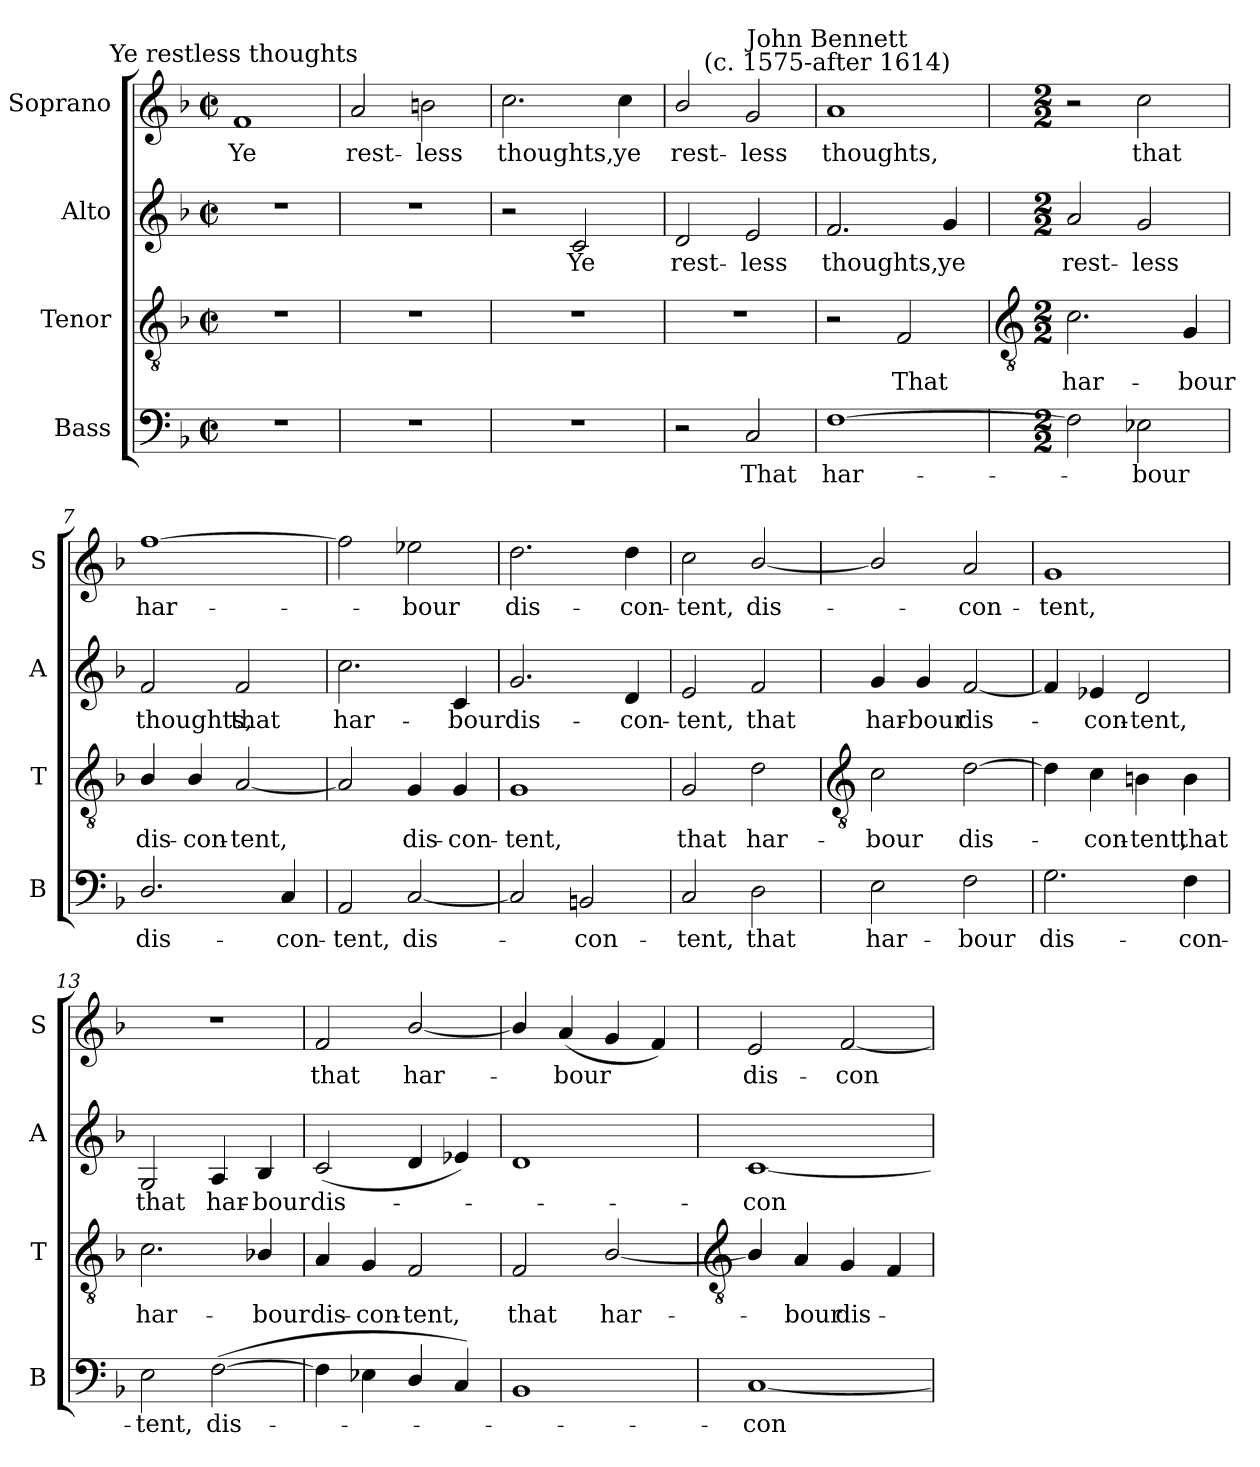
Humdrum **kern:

**kern	**text	**kern	**text	**kern	**text	**kern	**text
*part4	*part4	*part3	*part3	*part2	*part2	*part1	*part1
*staff4	*staff4	*staff3	*staff3	*staff2	*staff2	*staff1	*staff1
*I"Bass	*	*I"Tenor	*	*I"Alto	*	*I"Soprano	*
*I'B	*	*I'T	*	*I'A	*	*I'S	*
*clefF4	*	*clefGv2	*	*clefG2	*	*clefG2	*
*k[b-]	*	*k[b-]	*	*k[b-]	*	*k[b-]	*
*F:	*	*F:	*	*F:	*	*F:	*
*M2/2	*	*M2/2	*	*M2/2	*	*M2/2	*
*met(c|)	*	*met(c|)	*	*met(c|)	*	*met(c|)	*
=1	=1	=1	=1	=1	=1	=1	=1
!	!	!	!	!	!	!LO:TX:a:cj:t=Ye restless thoughts	!
!	!	!	!	!	!	!	!LO:LY:b
1r	.	1r	.	1r	.	1f	Ye
=2	=2	=2	=2	=2	=2	=2	=2
!	!	!	!	!	!	!	!LO:LY:b
1r	.	1r	.	1r	.	2a	rest-
!	!	!	!	!	!	!	!LO:LY:b
.	.	.	.	.	.	2bn	-less
=3	=3	=3	=3	=3	=3	=3	=3
!	!	!	!	!	!	!	!LO:LY:b
1r	.	1r	.	2r	.	2.cc	thoughts,
!	!	!	!	!	!LO:LY:b	!	!
.	.	.	.	2c	Ye	.	.
!	!	!	!	!	!	!	!LO:LY:b
.	.	.	.	.	.	4cc	ye
=4	=4	=4	=4	=4	=4	=4	=4
!	!	!	!	!	!LO:LY:b	!	!LO:LY:b
2r	.	1r	.	2d	rest-	2b-/	rest-
!	!LO:LY:b	!	!	!	!LO:LY:b	!	!LO:LY:b
2C	That	.	.	2e	-less	2g	-less
=5	=5	=5	=5	=5	=5	=5	=5
!	!	!	!	!	!	!LO:TX:a:cj:t=John Bennett\n(c. 1575-after 1614)	!
!	!LO:LY:b	!	!	!	!LO:LY:b	!	!LO:LY:b
[1F	har-	2r	.	2.f	thoughts,	1a	thoughts,
!	!	!	!LO:LY:b	!	!	!	!
.	.	2F	That	.	.	.	.
!	!	!	!	!	!LO:LY:b	!	!
.	.	.	.	4g	ye	.	.
!!LO:LB:g=z
=6	=6	=6	=6	=6	=6	=6	=6
*	*	*clefGv2	*	*	*	*	*
*M2/2	*	*M2/2	*	*M2/2	*	*M2/2	*
!	!	!	!LO:LY:b	!	!LO:LY:b	!	!
2F]	.	2.c	har-	2a	rest-	2r	.
!	!LO:LY:b	!	!	!	!LO:LY:b	!	!LO:LY:b
2E-X	bour	.	.	2g	-less	2cc	that
!	!	!	!LO:LY:b	!	!	!	!
.	.	4G	-bour	.	.	.	.
=7	=7	=7	=7	=7	=7	=7	=7
!	!LO:LY:b	!	!LO:LY:b	!	!LO:LY:b	!	!LO:LY:b
2.D/	dis-	4B-/	dis-	2f	thoughts,	[1ff	har-
!	!	!	!LO:LY:b	!	!	!	!
.	.	4B-/	-con-	.	.	.	.
!	!	!	!LO:LY:b	!	!LO:LY:b	!	!
.	.	[2A	-tent,	2f	that	.	.
!	!LO:LY:b	!	!	!	!	!	!
4C	-con-	.	.	.	.	.	.
=8	=8	=8	=8	=8	=8	=8	=8
!	!LO:LY:b	!	!	!	!LO:LY:b	!	!
2AA	-tent,	2A]	.	2.cc	har-	2ff]	.
!	!LO:LY:b	!	!LO:LY:b	!	!	!	!LO:LY:b
[2C	dis-	4G	dis-	.	.	2ee-X	bour
!	!	!	!LO:LY:b	!	!LO:LY:b	!	!
.	.	4G	-con-	4c	-bour	.	.
=9	=9	=9	=9	=9	=9	=9	=9
!	!	!	!LO:LY:b	!	!LO:LY:b	!	!LO:LY:b
2C]	.	1G	-tent,	2.g	dis-	2.dd	dis-
!	!LO:LY:b	!	!	!	!	!	!
2BBn	con-	.	.	.	.	.	.
!	!	!	!	!	!LO:LY:b	!	!LO:LY:b
.	.	.	.	4d	-con-	4dd	-con-
=10	=10	=10	=10	=10	=10	=10	=10
!	!LO:LY:b	!	!LO:LY:b	!	!LO:LY:b	!	!LO:LY:b
2C	-tent,	2G	that	2e	-tent,	2cc	-tent,
!	!LO:LY:b	!	!LO:LY:b	!	!LO:LY:b	!	!LO:LY:b
2D	that	2d	har-	2f	that	[2b-/	dis-
!!LO:LB:g=z
=11	=11	=11	=11	=11	=11	=11	=11
*	*	*clefGv2	*	*	*	*	*
!	!LO:LY:b	!	!LO:LY:b	!	!LO:LY:b	!	!
2E	har-	2c	-bour	4g	har-	2b-/]	.
!	!	!	!	!	!LO:LY:b	!	!
.	.	.	.	4g	-bour	.	.
!	!LO:LY:b	!	!LO:LY:b	!	!LO:LY:b	!	!LO:LY:b
2F	-bour	[2d	dis-	[2f	dis-	2a	con-
=12	=12	=12	=12	=12	=12	=12	=12
!	!LO:LY:b	!	!	!	!	!	!LO:LY:b
2.G	dis-	4d]	.	4f]	.	1g	-tent,
!	!	!	!LO:LY:b	!	!LO:LY:b	!	!
.	.	4c	con-	4e-X	con-	.	.
!	!	!	!LO:LY:b	!	!LO:LY:b	!	!
.	.	4Bn	-tent,	2d	-tent,	.	.
!	!LO:LY:b	!	!LO:LY:b	!	!	!	!
4F	-con-	4B	that	.	.	.	.
=13	=13	=13	=13	=13	=13	=13	=13
!	!LO:LY:b	!	!LO:LY:b	!	!LO:LY:b	!	!
2E	-tent,	2.c	har-	2G	that	1r	.
!	!LO:LY:b	!	!	!	!LO:LY:b	!	!
(<[2F	dis-	.	.	4A	har-	.	.
!	!	!	!LO:LY:b	!	!LO:LY:b	!	!
.	.	4B-X/	-bour	4B-	-bour	.	.
=14	=14	=14	=14	=14	=14	=14	=14
!	!	!	!LO:LY:b	!	!LO:LY:b	!	!LO:LY:b
4F]	.	4A	dis-	(<2c	dis-	2f	that
!	!	!	!LO:LY:b	!	!	!	!
4E-X	.	4G	-con-	.	.	.	.
!	!	!	!LO:LY:b	!	!	!	!LO:LY:b
4D/	.	2F	-tent,	4d	.	[2b-/	har-
4C)	.	.	.	4e-X)	.	.	.
=15	=15	=15	=15	=15	=15	=15	=15
!	!	!	!LO:LY:b	!	!	!	!
1BB-	.	2F	that	1d	.	4b-/]	.
!	!	!	!	!	!	!	!LO:LY:b
.	.	.	.	.	.	(<4a	bour
!	!	!	!LO:LY:b	!	!	!	!
.	.	[2B-/	har-	.	.	4g	.
.	.	.	.	.	.	4f)	.
!!LO:LB:g=z
=16	=16	=16	=16	=16	=16	=16	=16
*	*	*clefGv2	*	*	*	*	*
!	!LO:LY:b	!	!	!	!LO:LY:b	!	!LO:LY:b
[1C	con-	4B-/]	.	[1c	con-	2e	dis-
!	!	!	!LO:LY:b	!	!	!	!
.	.	4A	-bour	.	.	.	.
!	!	!	!LO:LY:b	!	!	!	!LO:LY:b
.	.	4G	dis-	.	.	[2f	-con-
.	.	4F	.	.	.	.	.
=	=	=	=	=	=	=	=
*-	*-	*-	*-	*-	*-	*-	*-
